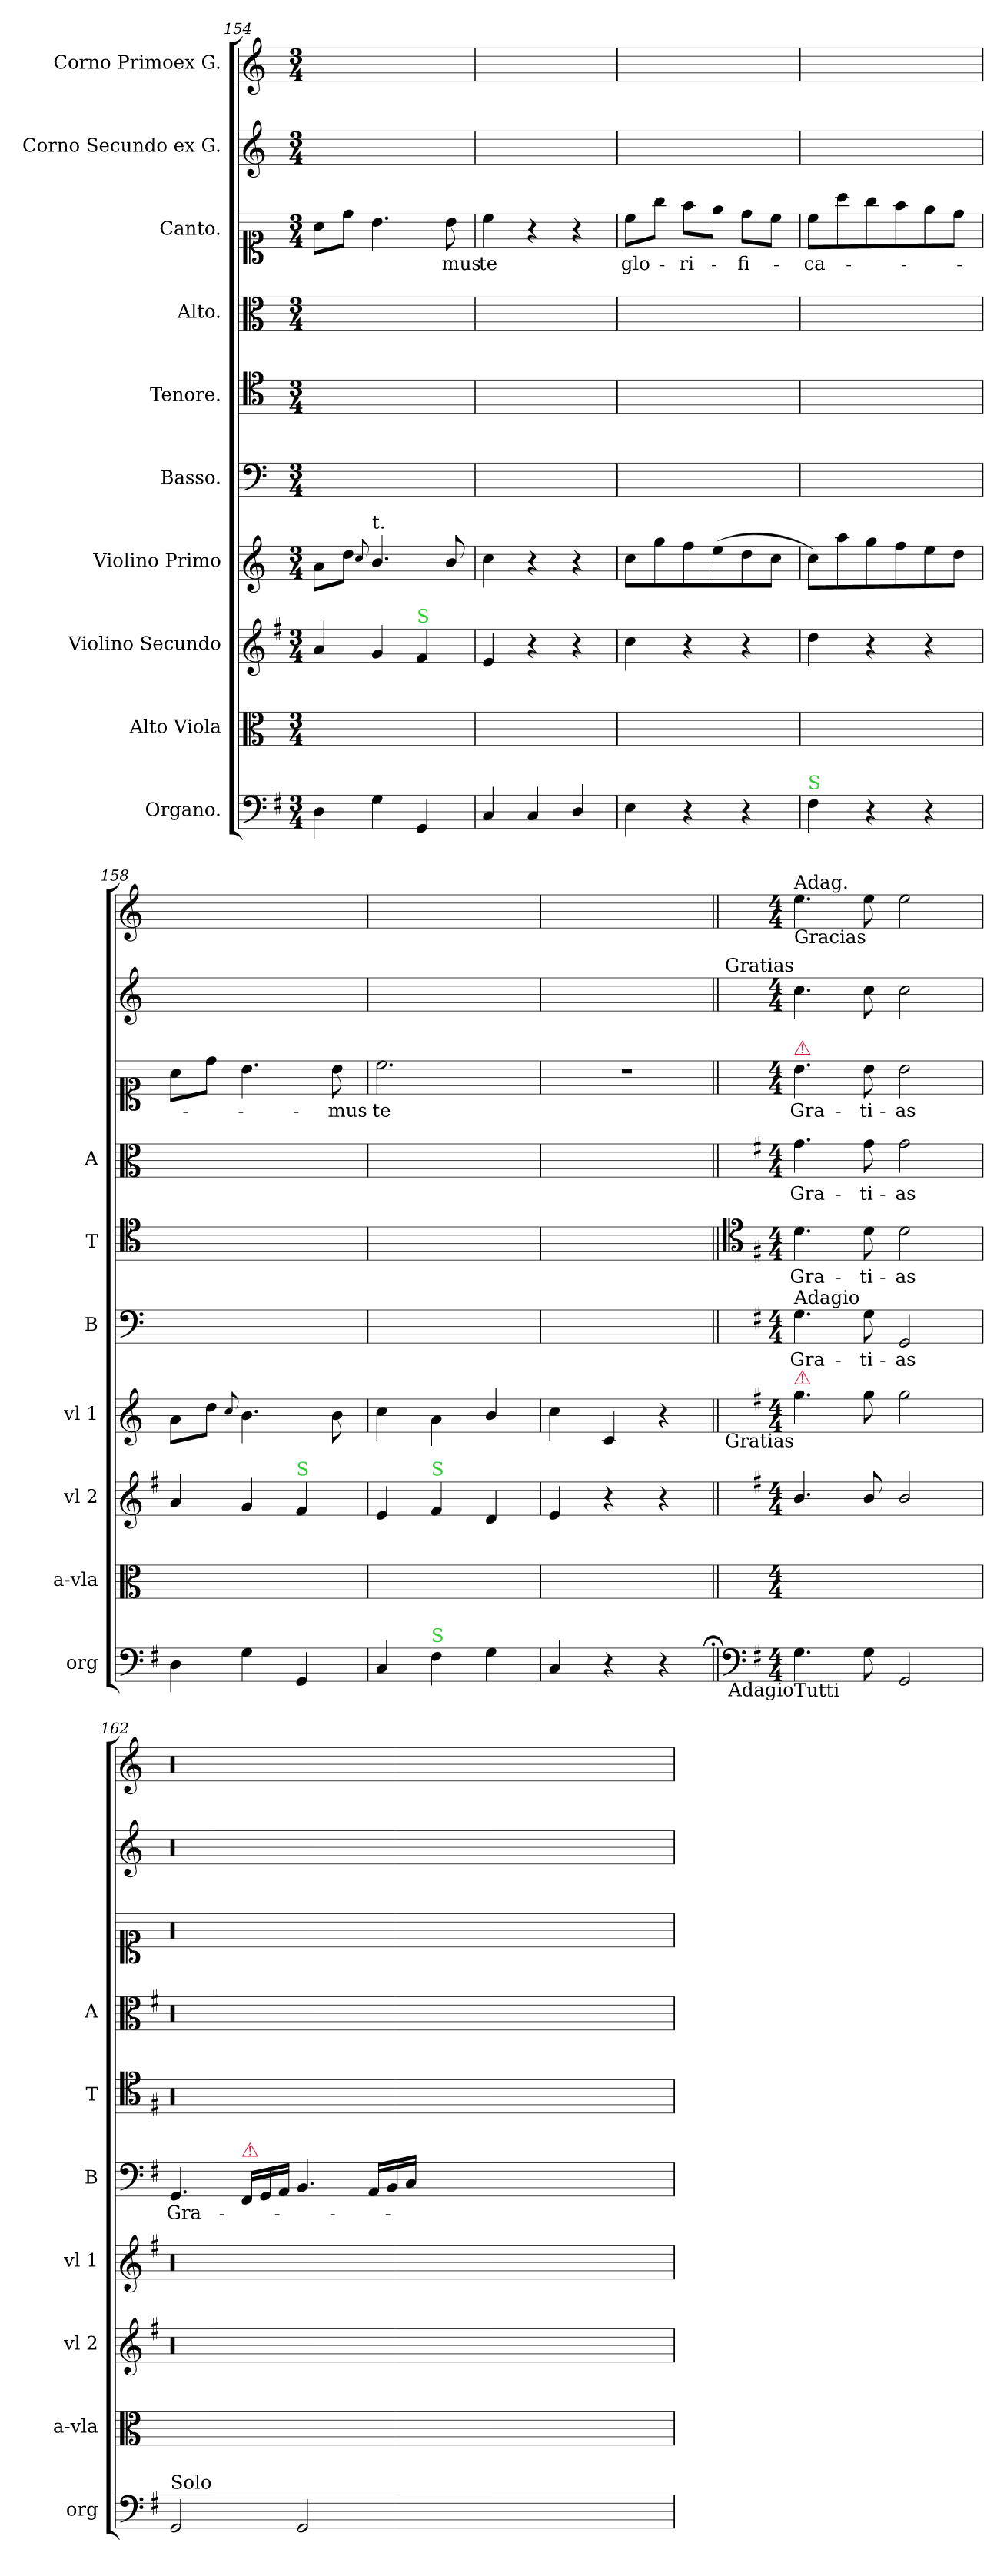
**kern	**kern	**kern	**kern	**kern	**text	**kern	**text	**kern	**text	**kern	**text	**kern	**kern
*part10	*part9	*part8	*part7	*part6	*part6	*part5	*part5	*part4	*part4	*part3	*part3	*part2	*part1
*staff10	*staff9	*staff8	*staff7	*staff6	*staff6	*staff5	*staff5	*staff4	*staff4	*staff3	*staff3	*staff2	*staff1
*I"Organo.	*I"Alto Viola	*I"Violino Secundo	*I"Violino Primo	*I"Basso.	*	*I"Tenore.	*	*I"Alto.	*	*I"Canto.	*	*I"Corno Secundo ex G.	*I"Corno Primoex G.
*I'org	*I'a-vla	*I'vl 2	*I'vl 1	*I'B	*	*I'T	*	*I'A	*	*	*	*	*
*clefF4	*clefC3	*clefG2	*clefG2	*clefF4	*	*clefC4	*	*clefC3	*	*clefC1	*	*clefG2	*clefG2
*	*	*	*	*	*	*	*	*	*	*	*	*ITrd3c5	*ITrd3c5
*k[f#]	*k[]	*k[f#]	*k[]	*k[]	*	*k[]	*	*k[]	*	*k[]	*	*k[f#]	*k[f#]
*M3/4	*M3/4	*M3/4	*M3/4	*M3/4	*	*M3/4	*	*M3/4	*	*M3/4	*	*M3/4	*M3/4
=154	=154	=154	=154	=154	=154	=154	=154	=154	=154	=154	=154	=154	=154
4D\	2.ryy	4a/	8a\L	2.ryy	.	2.ryy	.	2.ryy	.	8a\L	.	2.ryy	2.ryy
.	.	.	8dd\J	.	.	.	.	.	.	8dd\J	.	.	.
.	.	.	8qqcc/	.	.	.	.	.	.	.	.	.	.
!	!	!	!LO:TX:a:t=t.	!	!	!	!	!	!	!	!	!	!
4G\	.	4g/	4.b/	.	.	.	.	.	.	4.b\	.	.	.
!	!	!LO:TX:a:color=limegreen:t=S	!	!	!	!	!	!	!	!	!	!	!
4GG/	.	4f#/	.	.	.	.	.	.	.	.	.	.	.
.	.	.	8b/	.	.	.	.	.	.	8b\	-mus	.	.
=155	=155	=155	=155	=155	=155	=155	=155	=155	=155	=155	=155	=155	=155
4C/	2.ryy	4e/	4cc\	2.ryy	.	2.ryy	.	2.ryy	.	4cc\	te	2.ryy	2.ryy
4C/	.	4r	4r	.	.	.	.	.	.	4r	.	.	.
4D/	.	4r	4r	.	.	.	.	.	.	4r	.	.	.
=156	=156	=156	=156	=156	=156	=156	=156	=156	=156	=156	=156	=156	=156
4E\	2.ryy	4cc\	8cc\L	2.ryy	.	2.ryy	.	2.ryy	.	8cc\L	glo-	2.ryy	2.ryy
.	.	.	8gg\	.	.	.	.	.	.	8gg\J	.	.	.
4r	.	4r	8ff\	.	.	.	.	.	.	8ff\L	-ri-	.	.
.	.	.	(8ee\	.	.	.	.	.	.	8ee\J	.	.	.
4r	.	4r	8dd\	.	.	.	.	.	.	8dd\L	-fi-	.	.
.	.	.	8cc\J	.	.	.	.	.	.	8cc\J	.	.	.
=157	=157	=157	=157	=157	=157	=157	=157	=157	=157	=157	=157	=157	=157
!LO:TX:a:color=limegreen:t=S	!	!	!	!	!	!	!	!	!	!	!	!	!
4F#\	2.ryy	4dd\	8cc\L)	2.ryy	.	2.ryy	.	2.ryy	.	8cc\L	-ca-	2.ryy	2.ryy
.	.	.	8aa\	.	.	.	.	.	.	8aa\	.	.	.
4r	.	4r	8gg\	.	.	.	.	.	.	8gg\	.	.	.
.	.	.	8ff\	.	.	.	.	.	.	8ff\	.	.	.
4r	.	4r	8ee\	.	.	.	.	.	.	8ee\	.	.	.
.	.	.	8dd\J	.	.	.	.	.	.	8dd\J	.	.	.
=158	=158	=158	=158	=158	=158	=158	=158	=158	=158	=158	=158	=158	=158
4D\	2.ryy	4a/	8a\L	2.ryy	.	2.ryy	.	2.ryy	.	8a\L	.	2.ryy	2.ryy
.	.	.	8dd\J	.	.	.	.	.	.	8dd\J	.	.	.
.	.	.	8qqcc/	.	.	.	.	.	.	.	.	.	.
4G\	.	4g/	4.b\	.	.	.	.	.	.	4.b\	.	.	.
!	!	!LO:TX:a:color=limegreen:t=S	!	!	!	!	!	!	!	!	!	!	!
4GG/	.	4f#/	.	.	.	.	.	.	.	.	.	.	.
.	.	.	8b\	.	.	.	.	.	.	8b\	-mus	.	.
=159	=159	=159	=159	=159	=159	=159	=159	=159	=159	=159	=159	=159	=159
4C/	2.ryy	4e/	4cc\	2.ryy	.	2.ryy	.	2.ryy	.	2.cc\	te	2.ryy	2.ryy
!	!	!LO:TX:a:color=limegreen:t=S	!	!	!	!	!	!	!	!	!	!	!
!LO:TX:a:color=limegreen:t=S	!	!	!	!	!	!	!	!	!	!	!	!	!
4F#\	.	4f#/	4a\	.	.	.	.	.	.	.	.	.	.
4G\	.	4d/	4b/	.	.	.	.	.	.	.	.	.	.
=160	=160	=160	=160	=160	=160	=160	=160	=160	=160	=160	=160	=160	=160
4C/	2.ryy	4e/	4cc\	2.ryy	.	2.ryy	.	2.ryy	.	2.r	.	2.ryy	2.ryy
4r	.	4r	4c/	.	.	.	.	.	.	.	.	.	.
4r	.	4r	4r	.	.	.	.	.	.	.	.	.	.
=161||;	=161||	=161||	=161||	=161||	=161||	=161||	=161||	=161||	=161||	=161||	=161||	=161||	=161||
*clefF4	*	*	*	*	*	*clefC4	*	*	*	*	*	*	*
*k[f#]	*k[]	*	*k[f#]	*k[f#]	*	*k[f#]	*	*k[f#]	*	*k[]	*	*	*k[f#]
*M4/4	*M4/4	*M4/4	*M4/4	*M4/4	*	*M4/4	*	*M4/4	*	*M4/4	*	*M4/4	*M4/4
!	!	!	!	!	!	!	!	!	!	!	!	!	!LO:TX:b:t=Gracias
!	!	!	!	!	!	!	!	!	!	!	!	!	!LO:TX:a:t=Adag.
!	!	!	!	!	!	!	!	!	!	!	!	!LO:TX:a:rj:t=Gratias	!
!	!	!	!	!	!	!	!	!	!	!LO:TX:a:color=crimson:t=⚠	!	!	!
!	!	!	!	!LO:TX:a:t=Adagio	!	!	!	!	!	!	!	!	!
!	!	!	!LO:TX:a:color=crimson:t=⚠	!	!	!	!	!	!	!	!	!	!
!	!	!	!LO:TX:b:rj:t=Gratias	!	!	!	!	!	!	!	!	!	!
!LO:TX:b:t=Tutti	!	!	!	!	!	!	!	!	!	!	!	!	!
!LO:TX:b:rj:t=Adagio	!	!	!	!	!	!	!	!	!	!	!	!	!
4.G\	1ryy	4.b/	4.gg\	4.G\	Gra-	4.d\	Gra-	4.g\	Gra-	4.b\	Gra-	4.g\	4.b\
8G\	.	8b/	8gg\	8G\	-ti-	8d\	-ti-	8g\	-ti-	8b\	-ti-	8g\	8b\
2GG/	.	2b/	2gg\	2GG/	-as	2d\	-as	2g\	-as	2b\	-as	2g\	2b\
=162	=162	=162	=162	=162	=162	=162	=162	=162	=162	=162	=162	=162	=162
!LO:TX:a:t=Solo	!	!	!	!	!	!	!	!	!	!	!	!	!
2GG/	1ryy	00r	00r	4.GG/	Gra-	00r	.	00r	.	00r	.	00r	00r
*	*	*	*	*Xtuplet	*	*	*	*	*	*	*	*	*
!	!	!	!	!LO:TX:a:color=crimson:t=⚠	!	!	!	!	!	!	!	!	!
.	.	.	.	24FF#/LL	.	.	.	.	.	.	.	.	.
.	.	.	.	24GG/	.	.	.	.	.	.	.	.	.
.	.	.	.	24AA/JJ	.	.	.	.	.	.	.	.	.
2GG/	.	.	.	4.BB/	.	.	.	.	.	.	.	.	.
.	.	.	.	24AA/LL	.	.	.	.	.	.	.	.	.
.	.	.	.	24BB/	.	.	.	.	.	.	.	.	.
.	.	.	.	24C/JJ	.	.	.	.	.	.	.	.	.
0.ryy	0.ryy	.	.	0.ryy	.	.	.	.	.	.	.	.	.
=	=	=	=	=	=	=	=	=	=	=	=	=	=
*-	*-	*-	*-	*-	*-	*-	*-	*-	*-	*-	*-	*-	*-
